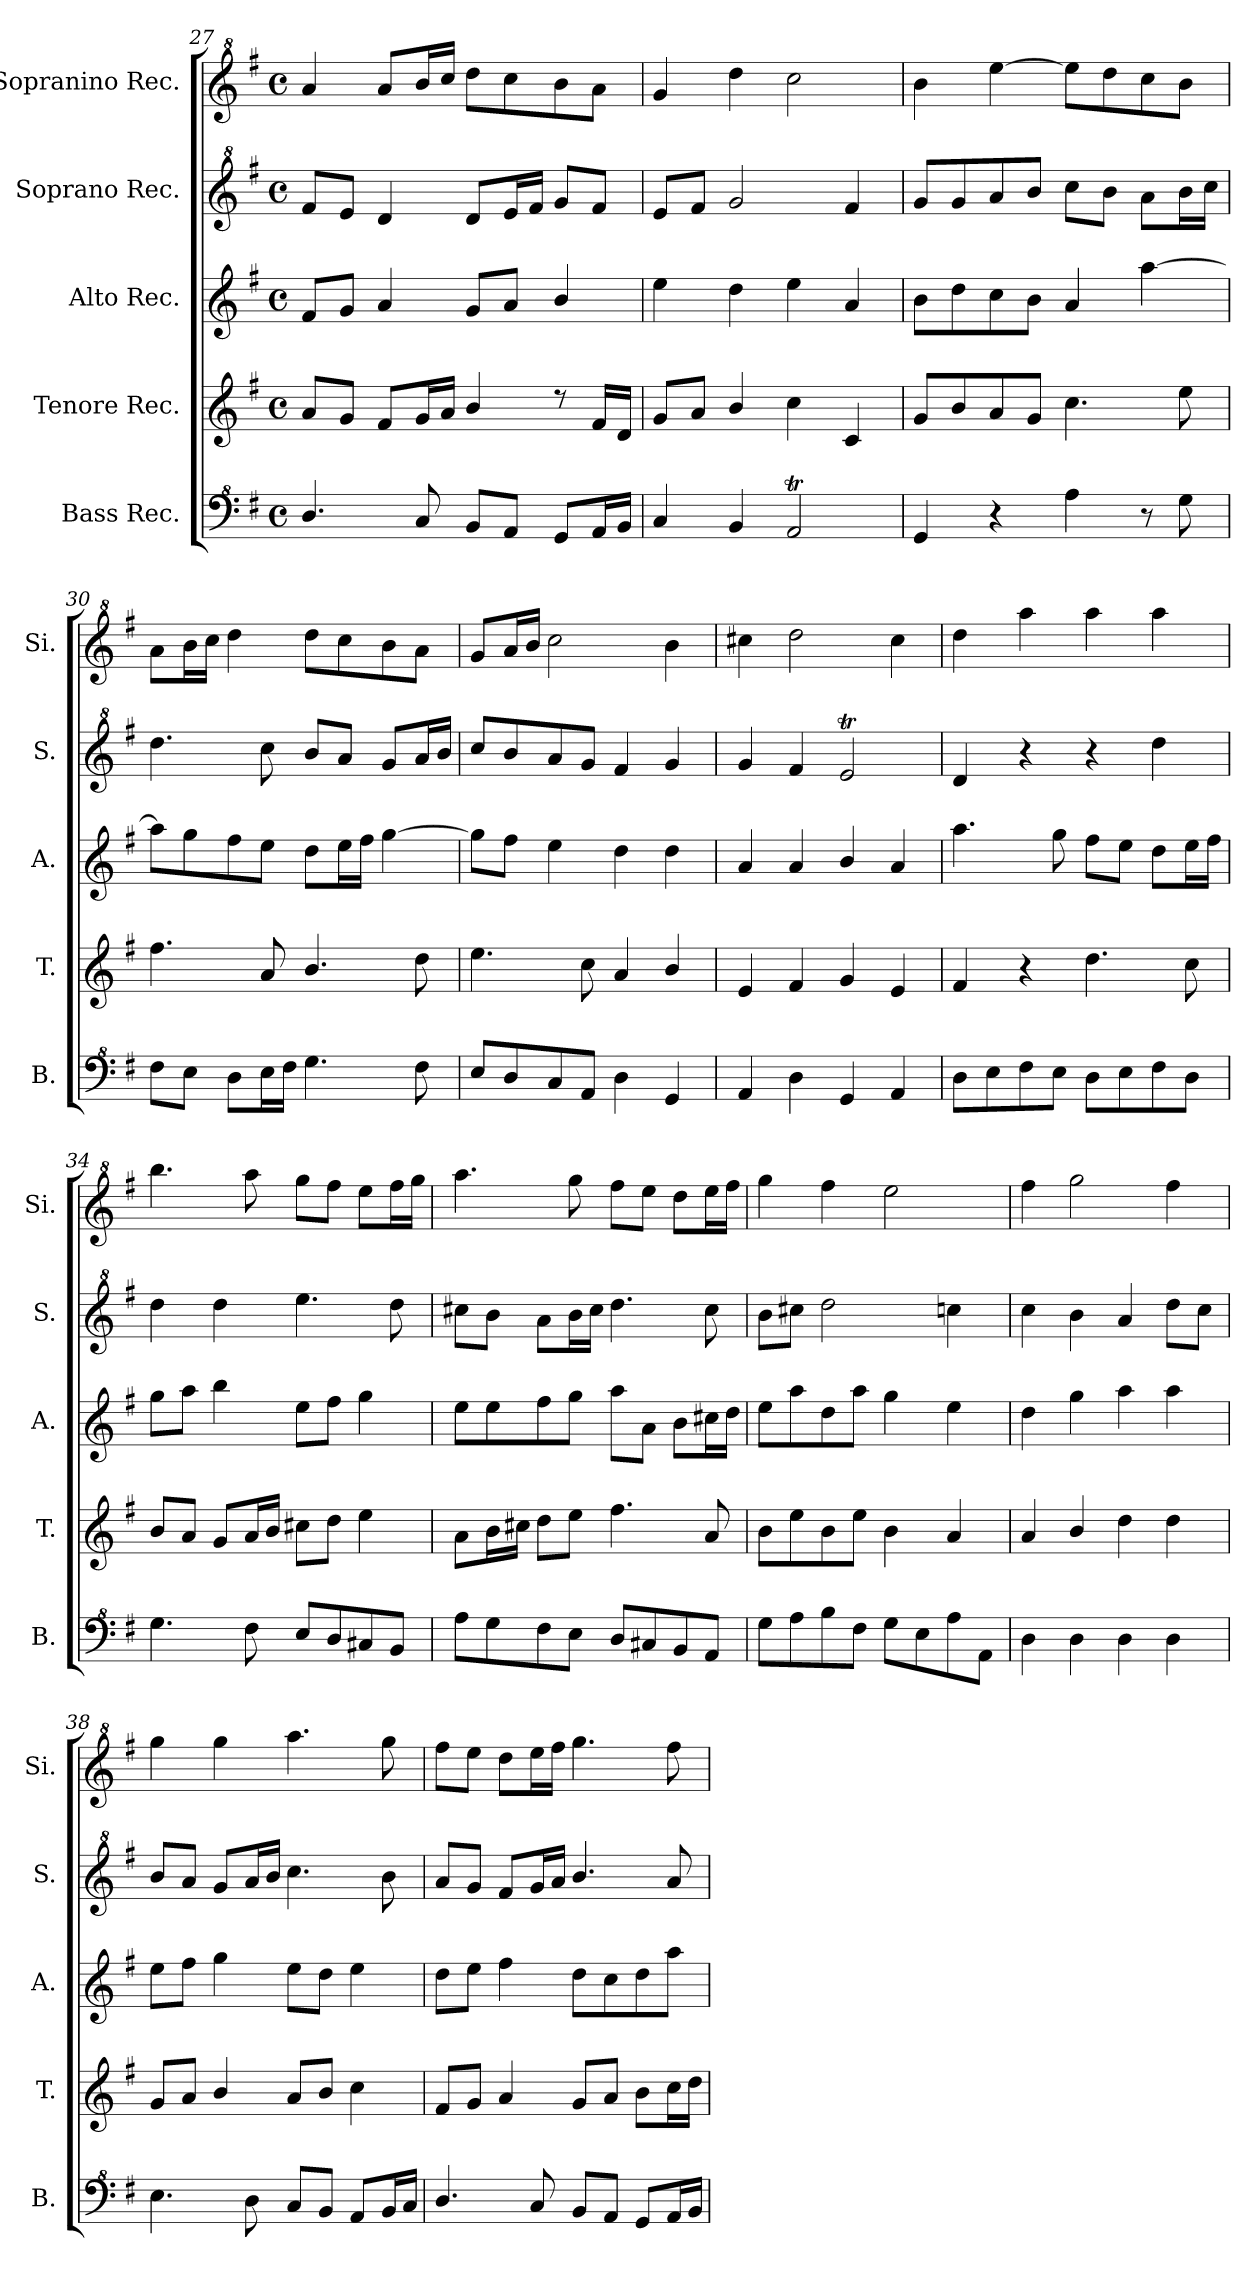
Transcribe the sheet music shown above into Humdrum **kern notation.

**kern	**kern	**kern	**kern	**kern
*part5	*part4	*part3	*part2	*part1
*staff5	*staff4	*staff3	*staff2	*staff1
*I"Bass Rec.	*I"Tenore Rec.	*I"Alto Rec.	*I"Soprano Rec.	*I"Sopranino Rec.
*I'B.	*I'T.	*I'A.	*I'S.	*I'Si.
*clefF^4	*clefG2	*clefG2	*clefG^2	*clefG^2
*k[f#]	*k[f#]	*k[f#]	*k[f#]	*k[f#]
*M4/4	*M4/4	*M4/4	*M4/4	*M4/4
*met(c)	*met(c)	*met(c)	*met(c)	*met(c)
=27	=27	=27	=27	=27
4.d/	8a/L	8f#/L	8ff#/L	4aa/
.	8g/J	8g/J	8ee/J	.
.	8f#/L	4a/	4dd/	8aa/L
8c/	16g/L	.	.	16bb/L
.	16a/JJ	.	.	16ccc/JJ
8B/L	4b/	8g/L	8dd/L	8ddd\L
8A/J	.	8a/J	16ee/L	8ccc\
.	.	.	16ff#/JJ	.
8G/L	8rdd	4b/	8gg/L	8bb\
16A/L	16f#/LL	.	8ff#/J	8aa\J
16B/JJ	16d/JJ	.	.	.
=28	=28	=28	=28	=28
4c/	8g/L	4ee\	8ee/L	4gg/
.	8a/J	.	8ff#/J	.
4B/	4b/	4dd\	2gg/	4ddd\
2AT/	4cc\	4ee\	.	2ccc\
.	4c/	4a/	4ff#/	.
=29	=29	=29	=29	=29
4G/	8g/L	8b\L	8gg/L	4bb\
.	8b/	8dd\	8gg/	.
4r	8a/	8cc\	8aa/	[4eee\
.	8g/J	8b\J	8bb/J	.
4a\	4.cc\	4a/	8ccc\L	8eee\L]
.	.	.	8bb\J	8ddd\
8r	.	[4aa\	8aa\L	8ccc\
8g\	8ee\	.	16bb\L	8bb\J
.	.	.	16ccc\JJ	.
=30	=30	=30	=30	=30
8f#\L	4.ff#\	8aa\L]	4.ddd\	8aa\L
8e\J	.	8gg\	.	16bb\L
.	.	.	.	16ccc\JJ
8d\L	.	8ff#\	.	4ddd\
16e\L	8a/	8ee\J	8ccc\	.
16f#\JJ	.	.	.	.
4.g\	4.b/	8dd\L	8bb/L	8ddd\L
.	.	16ee\L	8aa/J	8ccc\
.	.	16ff#\JJ	.	.
.	.	[4gg\	8gg/L	8bb\
8f#\	8dd\	.	16aa/L	8aa\J
.	.	.	16bb/JJ	.
!!LO:PB:g=z
=31	=31	=31	=31	=31
8e/L	4.ee\	8gg\L]	8ccc/L	8gg/L
8d/	.	8ff#\J	8bb/	16aa/L
.	.	.	.	16bb/JJ
8c/	.	4ee\	8aa/	2ccc\
8A/J	8cc\	.	8gg/J	.
4d\	4a/	4dd\	4ff#/	.
4G/	4b/	4dd\	4gg/	4bb\
=32	=32	=32	=32	=32
4A/	4e/	4a/	4gg/	4ccc#X\
4d\	4f#/	4a/	4ff#/	2ddd\
4G/	4g/	4b/	2eeT/	.
4A/	4e/	4a/	.	4ccc#\
=33	=33	=33	=33	=33
8d\L	4f#/	4.aa\	4dd/	4ddd\
8e\	.	.	.	.
8f#\	4r	.	4r	4aaa\
8e\J	.	8gg\	.	.
8d\L	4.dd\	8ff#\L	4r	4aaa\
8e\	.	8ee\J	.	.
8f#\	.	8dd\L	4ddd\	4aaa\
8d\J	8cc\	16ee\L	.	.
.	.	16ff#\JJ	.	.
=34	=34	=34	=34	=34
4.g\	8b/L	8gg\L	4ddd\	4.bbb\
.	8a/J	8aa\J	.	.
.	8g/L	4bb\	4ddd\	.
8f#\	16a/L	.	.	8aaa\
.	16b/JJ	.	.	.
8e/L	8cc#X\L	8ee\L	4.eee\	8ggg\L
8d/	8dd\J	8ff#\J	.	8fff#\J
8c#X/	4ee\	4gg\	.	8eee\L
8B/J	.	.	8ddd\	16fff#\L
.	.	.	.	16ggg\JJ
=35	=35	=35	=35	=35
8a\L	8a\L	8ee\L	8ccc#X\L	4.aaa\
8g\	16b\L	8ee\	8bb\J	.
.	16cc#X\JJ	.	.	.
8f#\	8dd\L	8ff#\	8aa\L	.
8e\J	8ee\J	8gg\J	16bb\L	8ggg\
.	.	.	16ccc#\JJ	.
8d/L	4.ff#\	8aa\L	4.ddd\	8fff#\L
8c#X/	.	8a\J	.	8eee\J
8B/	.	8b\L	.	8ddd\L
8A/J	8a/	16cc#X\L	8ccc#\	16eee\L
.	.	16dd\JJ	.	16fff#\JJ
=36	=36	=36	=36	=36
8g\L	8b\L	8ee\L	8bb\L	4ggg\
8a\	8ee\	8aa\	8ccc#X\J	.
8b\	8b\	8dd\	2ddd\	4fff#\
8f#\J	8ee\J	8aa\J	.	.
8g\L	4b\	4gg\	.	2eee\
8e\	.	.	.	.
8a\	4a/	4ee\	4cccn\	.
8A\J	.	.	.	.
=37	=37	=37	=37	=37
4d\	4a/	4dd\	4ccc\	4fff#\
4d\	4b/	4gg\	4bb\	2ggg\
4d\	4dd\	4aa\	4aa/	.
4d\	4dd\	4aa\	8ddd\L	4fff#\
.	.	.	8ccc\J	.
!!LO:LB:g=z
=38	=38	=38	=38	=38
4.e\	8g/L	8ee\L	8bb/L	4ggg\
.	8a/J	8ff#\J	8aa/J	.
.	4b/	4gg\	8gg/L	4ggg\
8d\	.	.	16aa/L	.
.	.	.	16bb/JJ	.
8c/L	8a/L	8ee\L	4.ccc\	4.aaa\
8B/J	8b/J	8dd\J	.	.
8A/L	4cc\	4ee\	.	.
16B/L	.	.	8bb\	8ggg\
16c/JJ	.	.	.	.
=39	=39	=39	=39	=39
4.d/	8f#/L	8dd\L	8aa/L	8fff#\L
.	8g/J	8ee\J	8gg/J	8eee\J
.	4a/	4ff#\	8ff#/L	8ddd\L
8c/	.	.	16gg/L	16eee\L
.	.	.	16aa/JJ	16fff#\JJ
8B/L	8g/L	8dd\L	4.bb/	4.ggg\
8A/J	8a/J	8cc\	.	.
8G/L	8b\L	8dd\	.	.
16A/L	16cc\L	8aa\J	8aa/	8fff#\
16B/JJ	16dd\JJ	.	.	.
=	=	=	=	=
*-	*-	*-	*-	*-
